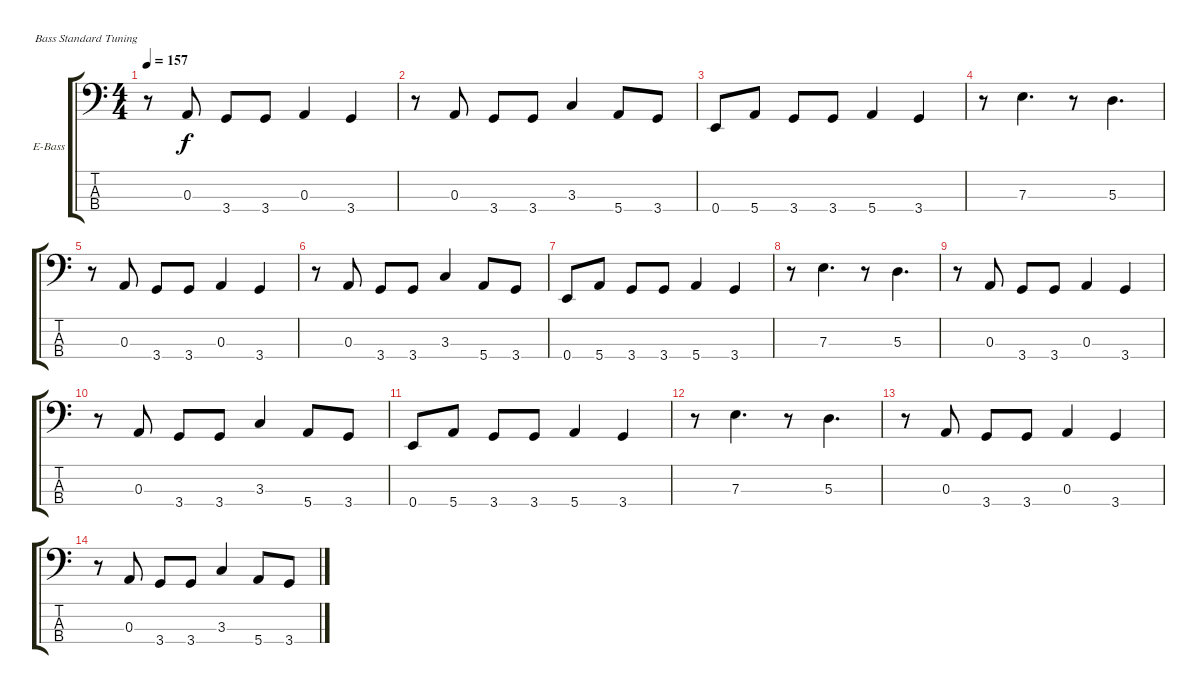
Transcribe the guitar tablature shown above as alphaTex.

\defaultSystemsLayout 4
\bracketExtendMode groupsimilarinstruments
\firstSystemTrackNameOrientation horizontal
\otherSystemsTrackNameOrientation horizontal
\track ("Electric Bass" "E-Bass") {instrument electricbassfinger}
\staff {score tabs}
\tuning (G2 D2 A1 E1)
\ts (4 4)
\tempo 157
\clef f4
\ks c
r.8{dy f} 0.3.8 3.4.8 3.4.8 0.3.4 3.4.4 |
r.8 0.3.8 3.4.8 3.4.8 3.3.4 5.4.8 3.4.8 |
0.4.8 5.4.8 3.4.8 3.4.8 5.4.4 3.4.4 |
r.8 7.3.4{d} r.8 5.3.4{d} |
r.8 0.3.8 3.4.8 3.4.8 0.3.4 3.4.4 |
r.8 0.3.8 3.4.8 3.4.8 3.3.4 5.4.8 3.4.8 |
0.4.8 5.4.8 3.4.8 3.4.8 5.4.4 3.4.4 |
r.8 7.3.4{d} r.8 5.3.4{d} |
r.8 0.3.8 3.4.8 3.4.8 0.3.4 3.4.4 |
r.8 0.3.8 3.4.8 3.4.8 3.3.4 5.4.8 3.4.8 |
0.4.8 5.4.8 3.4.8 3.4.8 5.4.4 3.4.4 |
r.8 7.3.4{d} r.8 5.3.4{d} |
r.8 0.3.8 3.4.8 3.4.8 0.3.4 3.4.4 |
r.8 0.3.8 3.4.8 3.4.8 3.3.4 5.4.8 3.4.8
